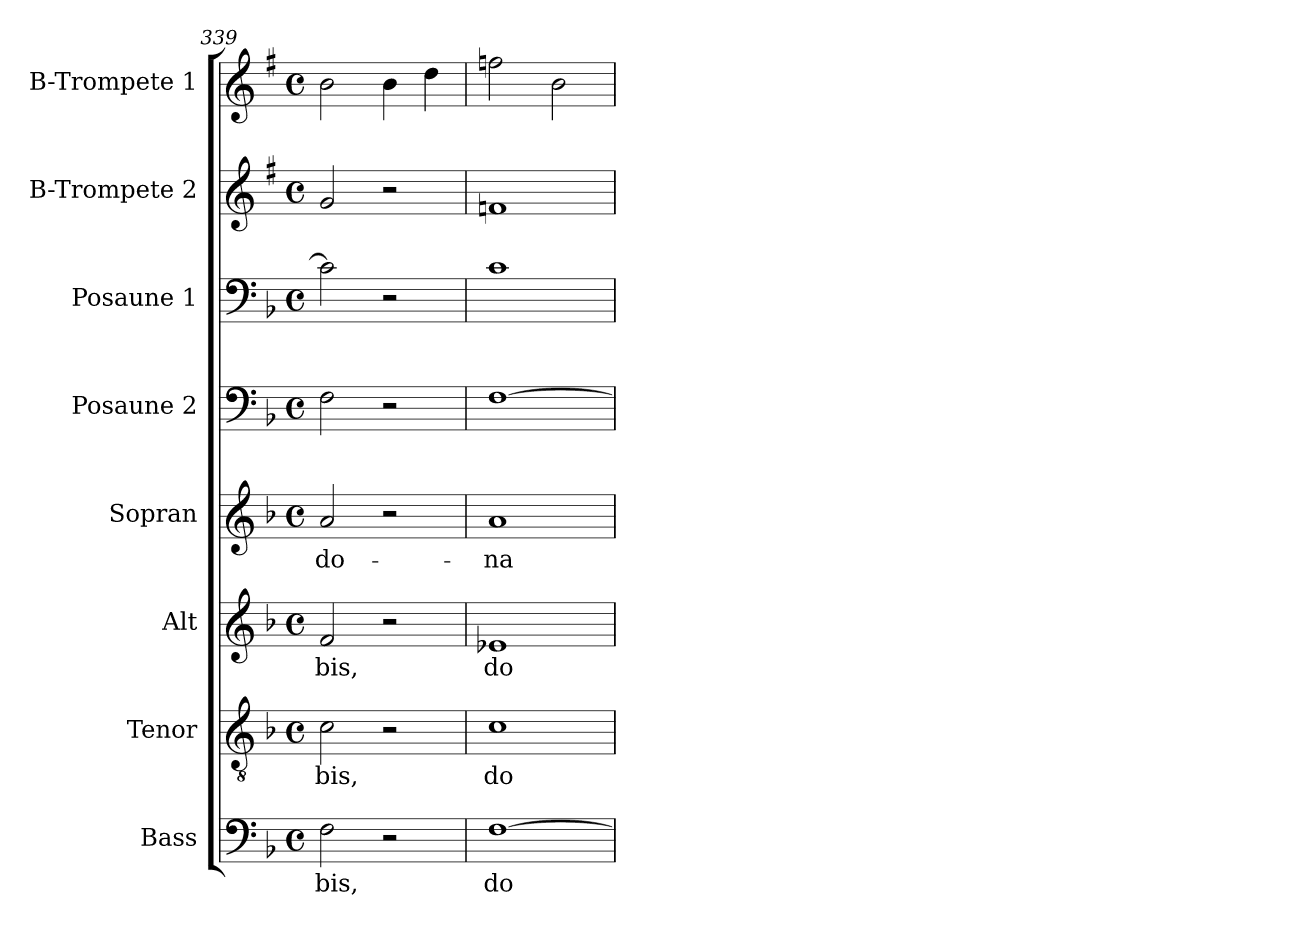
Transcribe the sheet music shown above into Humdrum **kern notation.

**kern	**text	**kern	**text	**kern	**text	**kern	**text	**kern	**kern	**kern	**kern
*part8	*part8	*part7	*part7	*part6	*part6	*part5	*part5	*part4	*part3	*part2	*part1
*staff8	*staff8	*staff7	*staff7	*staff6	*staff6	*staff5	*staff5	*staff4	*staff3	*staff2	*staff1
*I"Bass	*	*I"Tenor	*	*I"Alt	*	*I"Sopran	*	*I"Posaune 2	*I"Posaune 1	*I"B-Trompete 2	*I"B-Trompete 1
*I'B.	*	*I'T.	*	*I'A.	*	*I'S.	*	*I'Pos. 2	*I'Pos. 1	*I'B Trp. 2	*I'B Trp. 1
*clefF4	*	*clefGv2	*	*clefG2	*	*clefG2	*	*clefF4	*clefF4	*clefG2	*clefG2
*	*	*	*	*	*	*	*	*	*	*ITrd1c2	*ITrd1c2
*k[b-]	*	*k[b-]	*	*k[b-]	*	*k[b-]	*	*k[b-]	*k[b-]	*k[b-]	*k[b-]
*F:	*	*F:	*	*F:	*	*F:	*	*F:	*F:	*F:	*F:
*M4/4	*	*M4/4	*	*M4/4	*	*M4/4	*	*M4/4	*M4/4	*M4/4	*M4/4
*met(c)	*	*met(c)	*	*met(c)	*	*met(c)	*	*met(c)	*met(c)	*met(c)	*met(c)
=339	=339	=339	=339	=339	=339	=339	=339	=339	=339	=339	=339
!	!LO:LY:b	!	!LO:LY:b	!	!LO:LY:b	!	!LO:LY:b	!	!	!	!
2F\	-bis,	2c\	-bis,	2f/	-bis,	2a/	do-	2F\	2c\]	2f/	2a\
2r	.	2r	.	2r	.	2r	.	2r	2r	2r	4a\
.	.	.	.	.	.	.	.	.	.	.	4cc\
!!LO:LB:g=z
=340	=340	=340	=340	=340	=340	=340	=340	=340	=340	=340	=340
!	!LO:LY:b	!	!LO:LY:b	!	!LO:LY:b	!	!LO:LY:b	!	!	!	!
[1F	do-	1c	do-	1e-X	do-	1a	-na	[1F	1c	1e-X	2ee-X\
.	.	.	.	.	.	.	.	.	.	.	2a\
=	=	=	=	=	=	=	=	=	=	=	=
*-	*-	*-	*-	*-	*-	*-	*-	*-	*-	*-	*-
